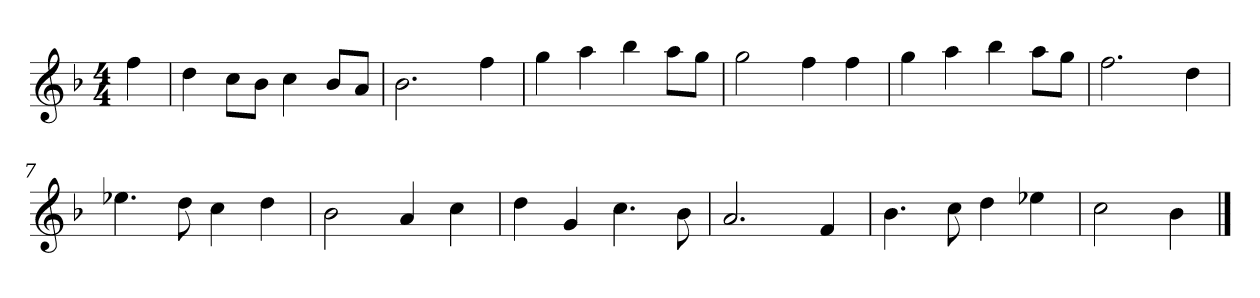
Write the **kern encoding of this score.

**kern
*part1
*staff1
*k[b-]
*M4/4
*MM120
=
4ff
=1
4dd
8ccL
8b-J
4cc
8b-L
8aJ
=2
2.b-
4ff
=3
4gg
4aa
4bb-
8aaL
8ggJ
=4
2gg
4ff
4ff
=5
4gg
4aa
4bb-
8aaL
8ggJ
=6
2.ff
4dd
=7
4.ee-X
8dd
4cc
4dd
=8
2b-
4a
4cc
=9
4dd
4g
4.cc
8b-
=10
2.a
4f
=11
4.b-
8cc
4dd
4ee-X
=12
2cc
4b-
==
*-
